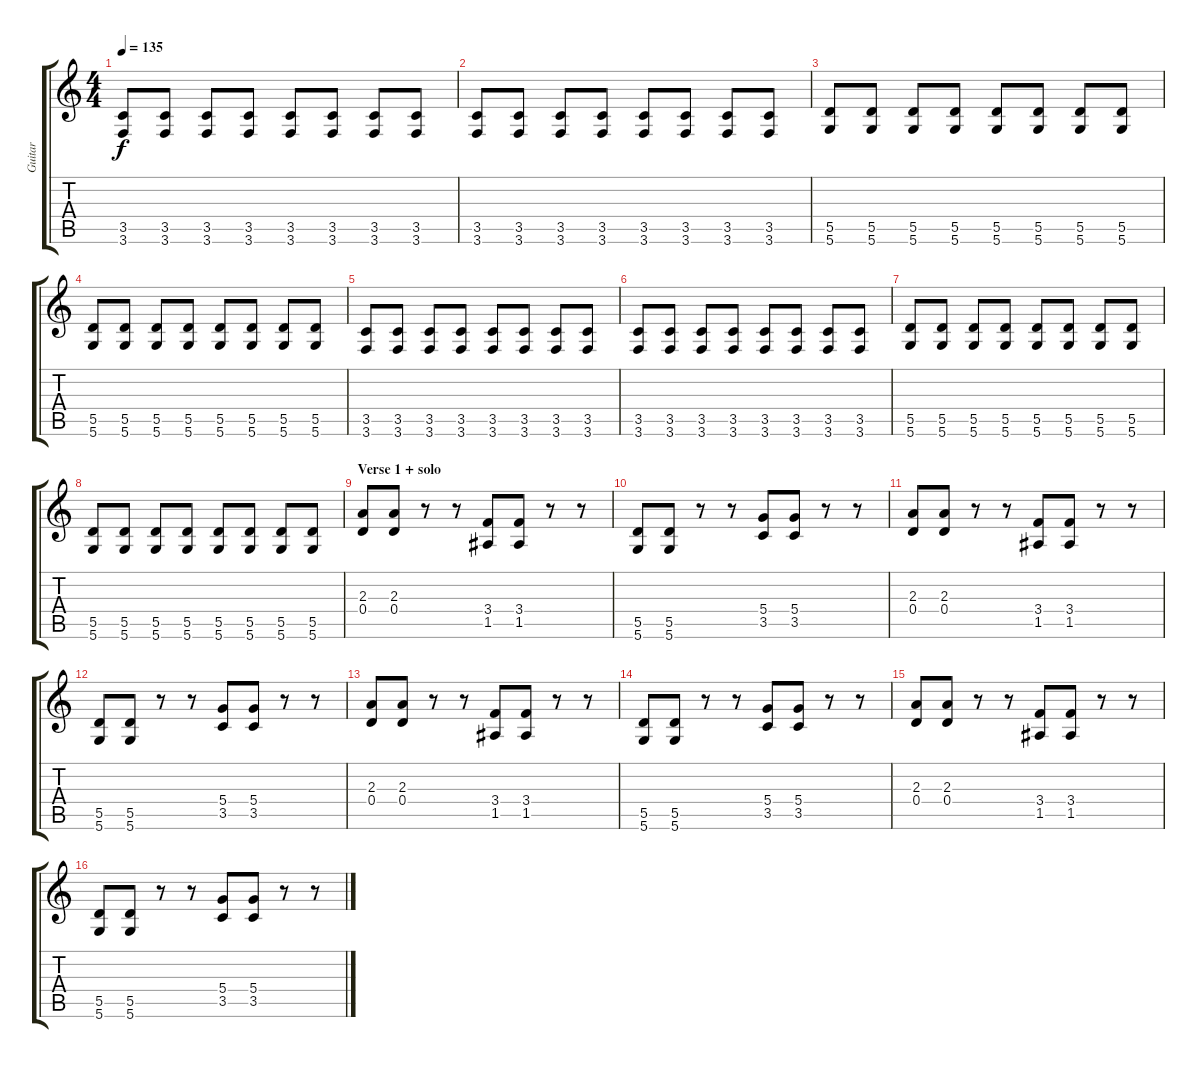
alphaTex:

\track ("Guitar" "Guitar") {instrument distortionguitar}
\staff {score tabs}
\tuning (E4 B3 G3 D3 A2 D2) {hide}
\ts (4 4)
\tempo 135
\clef g2
\ks c
(3.5 3.6).8{dy f} (3.5 3.6).8 (3.5 3.6).8 (3.5 3.6).8 (3.5 3.6).8 (3.5 3.6).8 (3.5 3.6).8 (3.5 3.6).8 |
(3.5 3.6).8 (3.5 3.6).8 (3.5 3.6).8 (3.5 3.6).8 (3.5 3.6).8 (3.5 3.6).8 (3.5 3.6).8 (3.5 3.6).8 |
(5.5 5.6).8 (5.5 5.6).8 (5.5 5.6).8 (5.5 5.6).8 (5.5 5.6).8 (5.5 5.6).8 (5.5 5.6).8 (5.5 5.6).8 |
(5.5 5.6).8 (5.5 5.6).8 (5.5 5.6).8 (5.5 5.6).8 (5.5 5.6).8 (5.5 5.6).8 (5.5 5.6).8 (5.5 5.6).8 |
(3.5 3.6).8 (3.5 3.6).8 (3.5 3.6).8 (3.5 3.6).8 (3.5 3.6).8 (3.5 3.6).8 (3.5 3.6).8 (3.5 3.6).8 |
(3.5 3.6).8 (3.5 3.6).8 (3.5 3.6).8 (3.5 3.6).8 (3.5 3.6).8 (3.5 3.6).8 (3.5 3.6).8 (3.5 3.6).8 |
(5.5 5.6).8 (5.5 5.6).8 (5.5 5.6).8 (5.5 5.6).8 (5.5 5.6).8 (5.5 5.6).8 (5.5 5.6).8 (5.5 5.6).8 |
(5.5 5.6).8 (5.5 5.6).8 (5.5 5.6).8 (5.5 5.6).8 (5.5 5.6).8 (5.5 5.6).8 (5.5 5.6).8 (5.5 5.6).8 |
\section ("" "Verse 1 + solo")
(2.3 0.4).8 (2.3 0.4).8 r.8 r.8 (3.4 1.5).8 (3.4 1.5).8 r.8 r.8 |
(5.5 5.6).8 (5.5 5.6).8 r.8 r.8 (5.4 3.5).8 (5.4 3.5).8 r.8 r.8 |
(2.3 0.4).8 (2.3 0.4).8 r.8 r.8 (3.4 1.5).8 (3.4 1.5).8 r.8 r.8 |
(5.5 5.6).8 (5.5 5.6).8 r.8 r.8 (5.4 3.5).8 (5.4 3.5).8 r.8 r.8 |
(2.3 0.4).8 (2.3 0.4).8 r.8 r.8 (3.4 1.5).8 (3.4 1.5).8 r.8 r.8 |
(5.5 5.6).8 (5.5 5.6).8 r.8 r.8 (5.4 3.5).8 (5.4 3.5).8 r.8 r.8 |
(2.3 0.4).8 (2.3 0.4).8 r.8 r.8 (3.4 1.5).8 (3.4 1.5).8 r.8 r.8 |
(5.5 5.6).8 (5.5 5.6).8 r.8 r.8 (5.4 3.5).8 (5.4 3.5).8 r.8 r.8
